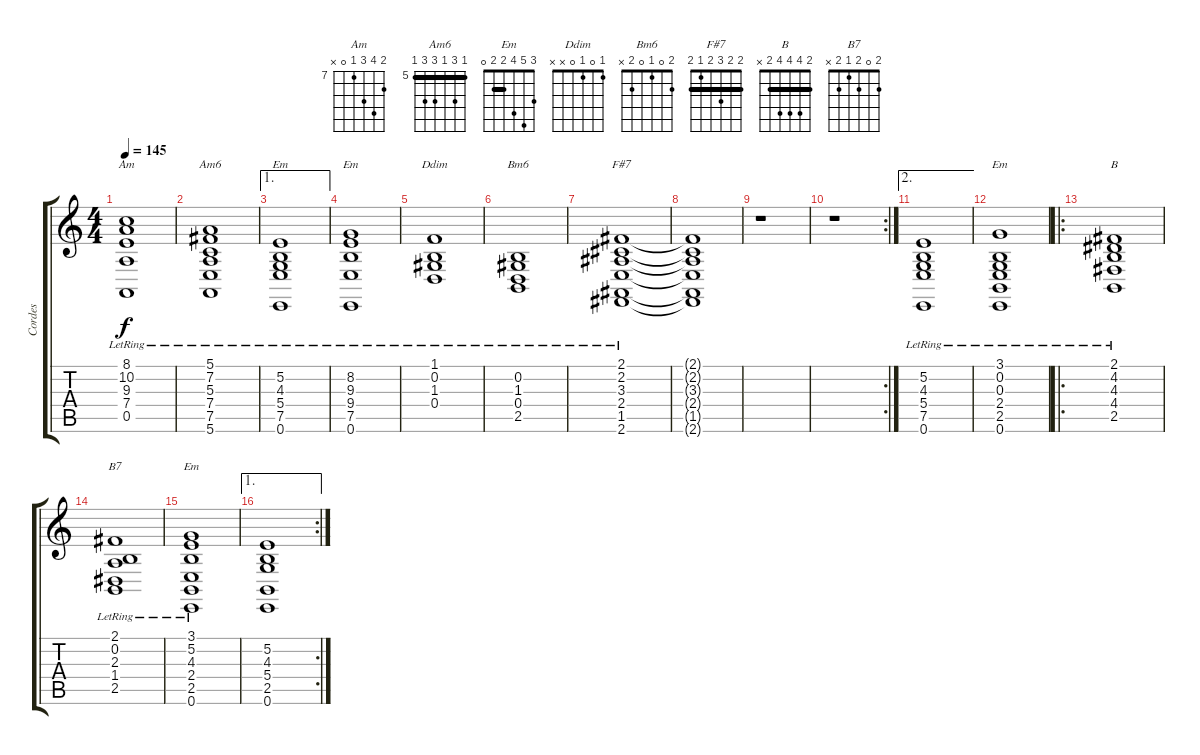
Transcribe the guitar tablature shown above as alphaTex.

\track ("Cordes" "Cordes") {instrument synthstrings1}
\staff {score tabs}
\tuning (E4 B3 G3 D3 A2 E2) {hide}
\chord ("Am" 8 10 9 7 0 x) {firstfret 7}
\chord ("Am6" 5 7 5 7 7 5) {firstfret 5 barre 5}
\chord ("Em" x 5 4 5 7 0) {firstfret 4}
\chord ("Em" 7 8 9 9 7 0) {firstfret 7 barre 7}
\chord ("Ddim" 1 0 1 0 x x)
\chord ("Bm6" 2 0 1 0 2 x)
\chord ("F#7" 2 2 3 2 1 2) {barre 2}
\chord ("Em" 3 0 0 2 2 0)
\chord ("B" 2 4 4 4 2 x) {barre 2}
\chord ("B7" 2 0 2 1 2 x)
\chord ("Em" 3 5 4 2 2 0) {barre 2}
\ts (4 4)
\tempo 145
\clef g2
\ks c
(8.1{lr} 10.2{lr} 9.3{lr} 7.4{lr} 0.5{lr}).1{ch "Am" dy f} |
(5.1{lr} 7.2{lr} 5.3{lr} 7.4{lr} 7.5{lr} 5.6{lr}).1{ch "Am6"} |
\ae 1
(5.2{lr} 4.3{lr} 5.4{lr} 7.5{lr} 0.6{lr}).1{ch "Em"} |
(8.2{lr} 9.3{lr} 9.4{lr} 7.5{lr} 0.6{lr}).1{ch "Em"} |
(1.1{lr} 0.2{lr} 1.3{lr} 0.4{lr}).1{ch "Ddim"} |
(0.2{lr} 1.3{lr} 0.4{lr} 2.5{lr}).1{ch "Bm6"} |
(2.1{lr} 2.2{lr} 3.3{lr} 2.4{lr} 1.5{lr} 2.6{lr}).1{ch "F#7"} |
(2.1{t} 2.2{t} 3.3{t} 2.4{t} 1.5{t} 2.6{t}).1{volume 0} |
r.1 |
\rc 2
r.1 |
\ae 2
(5.2{lr} 4.3{lr} 5.4{lr} 7.5{lr} 0.6{lr}).1 |
(3.1{lr} 0.2{lr} 0.3{lr} 2.4{lr} 2.5{lr} 0.6{lr}).1{ch "Em"} |
\ro
(2.1{lr} 4.2{lr} 4.3{lr} 4.4{lr} 2.5{lr}).1{ch "B"} |
(2.1{lr} 0.2{lr} 2.3{lr} 1.4{lr} 2.5{lr}).1{ch "B7"} |
(3.1{lr} 5.2{lr} 4.3{lr} 2.4{lr} 2.5{lr} 0.6{lr}).1{ch "Em"} |
\ae 1
\rc 2
(5.2 4.3 5.4 2.5 0.6).1
